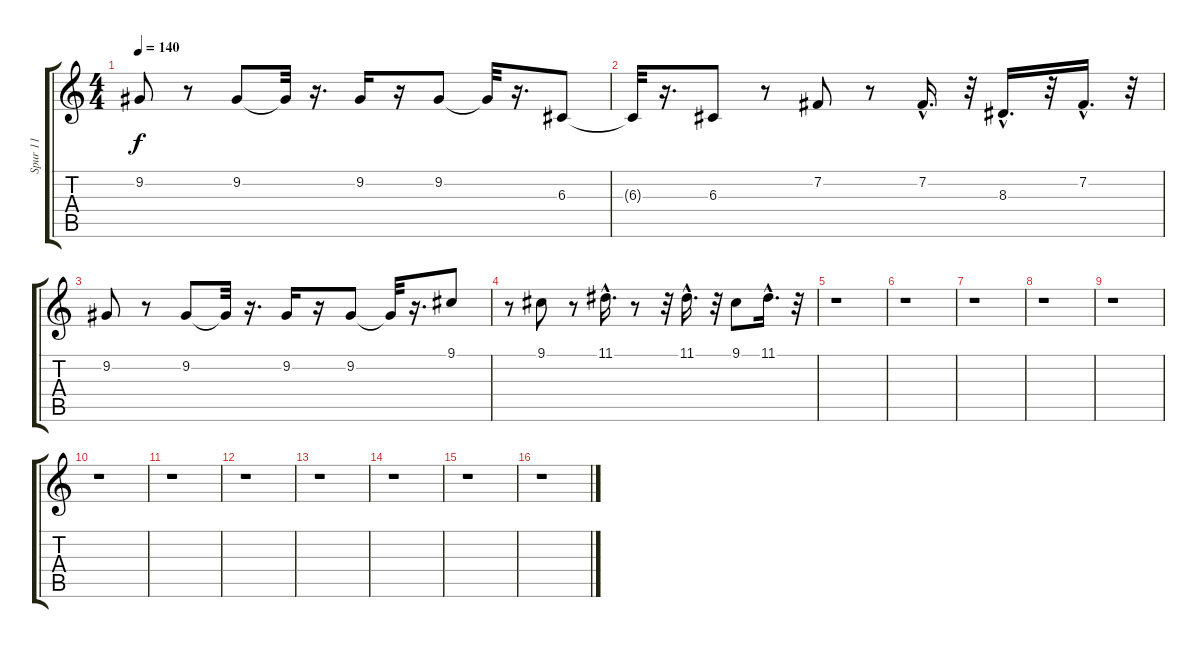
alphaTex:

\track ("Spur 11" "Spur 11") {instrument lead6voice}
\staff {score tabs}
\tuning (E4 B3 G3 D3 A2 E2) {hide}
\ts (4 4)
\tempo 140
\clef g2
\ks c
9.2.8{dy f} r.8 9.2.8 9.2{t}.32 r.16{d} 9.2.16 r.16 9.2.8 9.2{t}.32 r.16{d} 6.3.8 |
6.3{t}.32 r.16{d} 6.3.8 r.8 7.2.8 r.8 7.2{hac}.16{d} r.32 8.3{hac}.16{d} r.32 7.2{hac}.16{d} r.32 |
9.2.8 r.8 9.2.8 9.2{t}.32 r.16{d} 9.2.16 r.16 9.2.8 9.2{t}.32 r.16{d} 9.1.8 |
r.8 9.1.8 r.8 11.1{hac}.16{d} r.8 r.32 11.1{hac}.16{d} r.32 9.1.8 11.1{hac}.16{d} r.32 |
r.1 |
r.1 |
r.1 |
r.1 |
r.1 |
r.1 |
r.1 |
r.1 |
r.1 |
r.1 |
r.1 |
r.1
